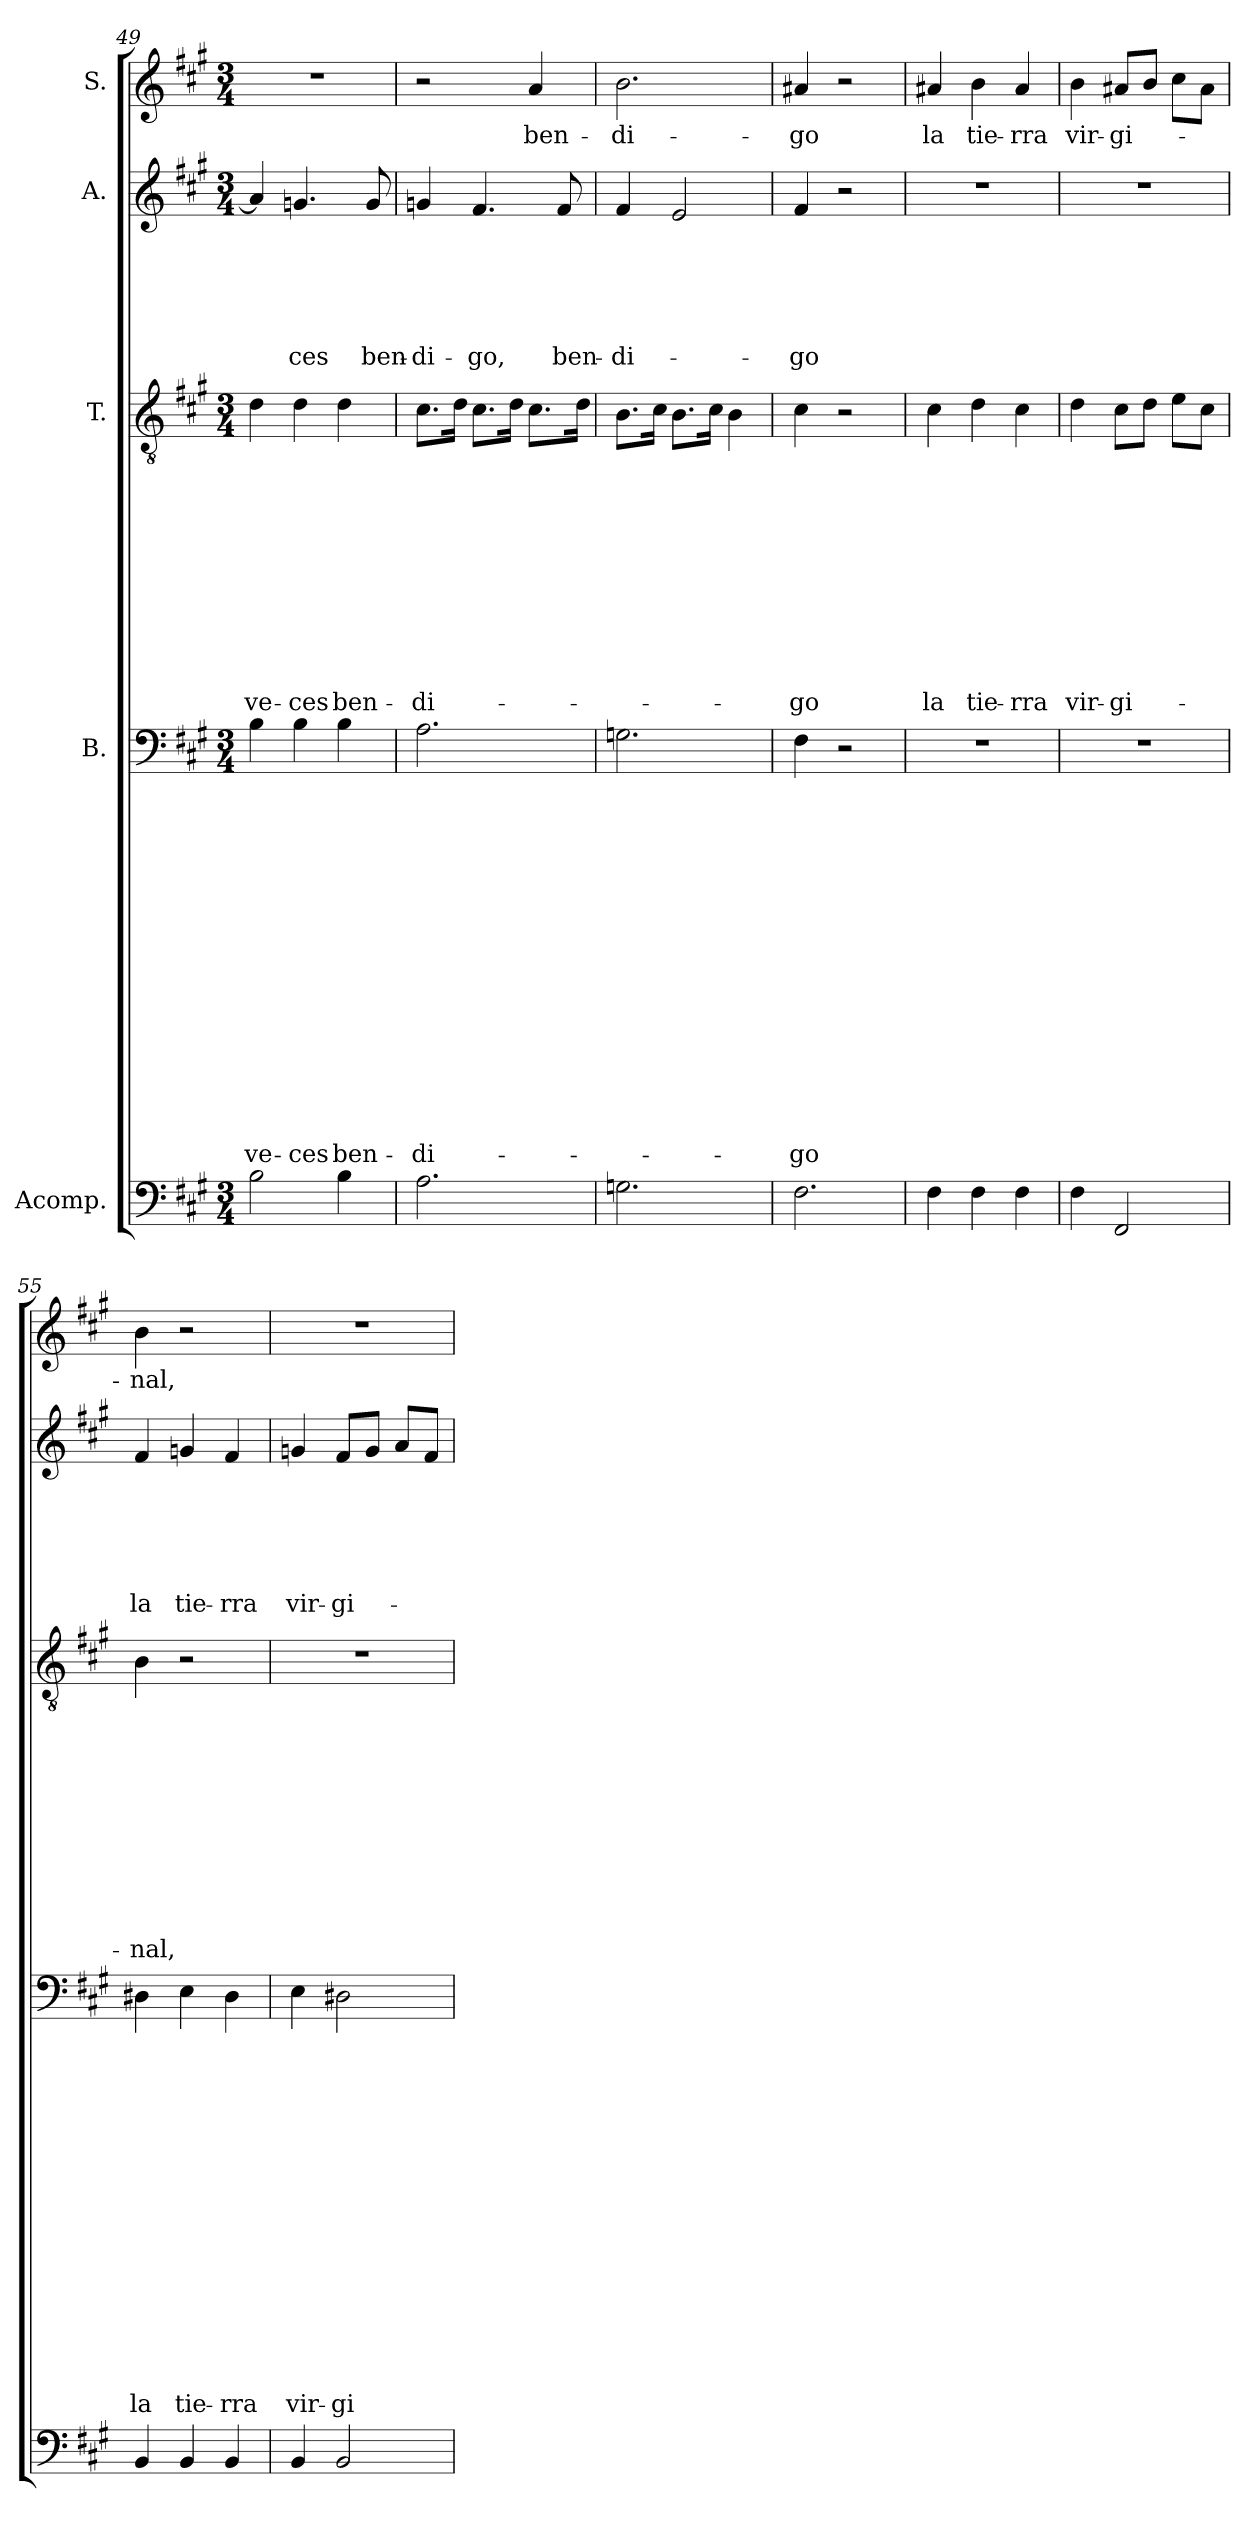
**kern	**kern	**text	**text	**text	**text	**text	**text	**text	**text	**text	**text	**text	**text	**text	**text	**text	**text	**kern	**text	**text	**text	**text	**text	**text	**text	**text	**text	**text	**text	**kern	**text	**text	**text	**text	**text	**text	**kern	**text
*part5	*part4	*part4	*part4	*part4	*part4	*part4	*part4	*part4	*part4	*part4	*part4	*part4	*part4	*part4	*part4	*part4	*part4	*part3	*part3	*part3	*part3	*part3	*part3	*part3	*part3	*part3	*part3	*part3	*part3	*part2	*part2	*part2	*part2	*part2	*part2	*part2	*part1	*part1
*staff5	*staff4	*staff4	*staff4	*staff4	*staff4	*staff4	*staff4	*staff4	*staff4	*staff4	*staff4	*staff4	*staff4	*staff4	*staff4	*staff4	*staff4	*staff3	*staff3	*staff3	*staff3	*staff3	*staff3	*staff3	*staff3	*staff3	*staff3	*staff3	*staff3	*staff2	*staff2	*staff2	*staff2	*staff2	*staff2	*staff2	*staff1	*staff1
*I"Acomp.	*I"B.	*	*	*	*	*	*	*	*	*	*	*	*	*	*	*	*	*I"T.	*	*	*	*	*	*	*	*	*	*	*	*I"A.	*	*	*	*	*	*	*I"S.	*
*clefF4	*clefF4	*	*	*	*	*	*	*	*	*	*	*	*	*	*	*	*	*clefGv2	*	*	*	*	*	*	*	*	*	*	*	*clefG2	*	*	*	*	*	*	*clefG2	*
*k[f#c#g#]	*k[f#c#g#]	*	*	*	*	*	*	*	*	*	*	*	*	*	*	*	*	*k[f#c#g#]	*	*	*	*	*	*	*	*	*	*	*	*k[f#c#g#]	*	*	*	*	*	*	*k[f#c#g#]	*
*A:	*A:	*	*	*	*	*	*	*	*	*	*	*	*	*	*	*	*	*A:	*	*	*	*	*	*	*	*	*	*	*	*A:	*	*	*	*	*	*	*A:	*
*M3/4	*M3/4	*	*	*	*	*	*	*	*	*	*	*	*	*	*	*	*	*M3/4	*	*	*	*	*	*	*	*	*	*	*	*M3/4	*	*	*	*	*	*	*M3/4	*
=49	=49	=49	=49	=49	=49	=49	=49	=49	=49	=49	=49	=49	=49	=49	=49	=49	=49	=49	=49	=49	=49	=49	=49	=49	=49	=49	=49	=49	=49	=49	=49	=49	=49	=49	=49	=49	=49	=49
!	!	!	!	!	!	!	!	!	!	!	!	!	!	!	!	!	!LO:LY:b	!	!	!	!	!	!	!	!	!	!	!	!LO:LY:b	!	!	!	!	!	!	!	!	!
2B\	4B\	.	.	.	.	.	.	.	.	.	.	.	.	.	.	.	ve-	4d\	.	.	.	.	.	.	.	.	.	.	ve-	4a/]	.	.	.	.	.	.	2.r	.
!	!	!	!	!	!	!	!	!	!	!	!	!	!	!	!	!	!LO:LY:b	!	!	!	!	!	!	!	!	!	!	!	!LO:LY:b	!	!	!	!	!	!	!LO:LY:b	!	!
.	4B\	.	.	.	.	.	.	.	.	.	.	.	.	.	.	.	-ces	4d\	.	.	.	.	.	.	.	.	.	.	-ces	4.gn/	.	.	.	.	.	-ces	.	.
!	!	!	!	!	!	!	!	!	!	!	!	!	!	!	!	!	!LO:LY:b	!	!	!	!	!	!	!	!	!	!	!	!LO:LY:b	!	!	!	!	!	!	!	!	!
4B\	4B\	.	.	.	.	.	.	.	.	.	.	.	.	.	.	.	ben-	4d\	.	.	.	.	.	.	.	.	.	.	ben-	.	.	.	.	.	.	.	.	.
!	!	!	!	!	!	!	!	!	!	!	!	!	!	!	!	!	!	!	!	!	!	!	!	!	!	!	!	!	!	!	!	!	!	!	!	!LO:LY:b	!	!
.	.	.	.	.	.	.	.	.	.	.	.	.	.	.	.	.	.	.	.	.	.	.	.	.	.	.	.	.	.	8g/	.	.	.	.	.	ben-	.	.
!!LO:PB:g=z
=50	=50	=50	=50	=50	=50	=50	=50	=50	=50	=50	=50	=50	=50	=50	=50	=50	=50	=50	=50	=50	=50	=50	=50	=50	=50	=50	=50	=50	=50	=50	=50	=50	=50	=50	=50	=50	=50	=50
!	!	!	!	!	!	!	!	!	!	!	!	!	!	!	!	!	!LO:LY:b	!	!	!	!	!	!	!	!	!	!	!	!LO:LY:b	!	!	!	!	!	!	!LO:LY:b	!	!
2.A\	2.A\	.	.	.	.	.	.	.	.	.	.	.	.	.	.	.	-di-	8.c#\L	.	.	.	.	.	.	.	.	.	.	-di-	4gn/	.	.	.	.	.	-di-	2r	.
.	.	.	.	.	.	.	.	.	.	.	.	.	.	.	.	.	.	16d\Jk	.	.	.	.	.	.	.	.	.	.	.	.	.	.	.	.	.	.	.	.
!	!	!	!	!	!	!	!	!	!	!	!	!	!	!	!	!	!	!	!	!	!	!	!	!	!	!	!	!	!	!	!	!	!	!	!	!LO:LY:b	!	!
.	.	.	.	.	.	.	.	.	.	.	.	.	.	.	.	.	.	8.c#\L	.	.	.	.	.	.	.	.	.	.	.	4.f#/	.	.	.	.	.	-go,	.	.
.	.	.	.	.	.	.	.	.	.	.	.	.	.	.	.	.	.	16d\Jk	.	.	.	.	.	.	.	.	.	.	.	.	.	.	.	.	.	.	.	.
!	!	!	!	!	!	!	!	!	!	!	!	!	!	!	!	!	!	!	!	!	!	!	!	!	!	!	!	!	!	!	!	!	!	!	!	!	!	!LO:LY:b
.	.	.	.	.	.	.	.	.	.	.	.	.	.	.	.	.	.	8.c#\L	.	.	.	.	.	.	.	.	.	.	.	.	.	.	.	.	.	.	4a/	ben-
!	!	!	!	!	!	!	!	!	!	!	!	!	!	!	!	!	!	!	!	!	!	!	!	!	!	!	!	!	!	!	!	!	!	!	!	!LO:LY:b	!	!
.	.	.	.	.	.	.	.	.	.	.	.	.	.	.	.	.	.	.	.	.	.	.	.	.	.	.	.	.	.	8f#/	.	.	.	.	.	ben-	.	.
.	.	.	.	.	.	.	.	.	.	.	.	.	.	.	.	.	.	16d\Jk	.	.	.	.	.	.	.	.	.	.	.	.	.	.	.	.	.	.	.	.
=51	=51	=51	=51	=51	=51	=51	=51	=51	=51	=51	=51	=51	=51	=51	=51	=51	=51	=51	=51	=51	=51	=51	=51	=51	=51	=51	=51	=51	=51	=51	=51	=51	=51	=51	=51	=51	=51	=51
!	!	!	!	!	!	!	!	!	!	!	!	!	!	!	!	!	!	!	!	!	!	!	!	!	!	!	!	!	!	!	!	!	!	!	!	!LO:LY:b	!	!LO:LY:b
2.Gn\	2.Gn\	.	.	.	.	.	.	.	.	.	.	.	.	.	.	.	.	8.B\L	.	.	.	.	.	.	.	.	.	.	.	4f#/	.	.	.	.	.	-di-	2.b\	-di-
.	.	.	.	.	.	.	.	.	.	.	.	.	.	.	.	.	.	16c#\Jk	.	.	.	.	.	.	.	.	.	.	.	.	.	.	.	.	.	.	.	.
.	.	.	.	.	.	.	.	.	.	.	.	.	.	.	.	.	.	8.B\L	.	.	.	.	.	.	.	.	.	.	.	2e/	.	.	.	.	.	.	.	.
.	.	.	.	.	.	.	.	.	.	.	.	.	.	.	.	.	.	16c#\Jk	.	.	.	.	.	.	.	.	.	.	.	.	.	.	.	.	.	.	.	.
.	.	.	.	.	.	.	.	.	.	.	.	.	.	.	.	.	.	4B\	.	.	.	.	.	.	.	.	.	.	.	.	.	.	.	.	.	.	.	.
=52	=52	=52	=52	=52	=52	=52	=52	=52	=52	=52	=52	=52	=52	=52	=52	=52	=52	=52	=52	=52	=52	=52	=52	=52	=52	=52	=52	=52	=52	=52	=52	=52	=52	=52	=52	=52	=52	=52
!	!	!	!	!	!	!	!	!	!	!	!	!	!	!	!	!	!LO:LY:b	!	!	!	!	!	!	!	!	!	!	!	!LO:LY:b	!	!	!	!	!	!	!LO:LY:b	!	!LO:LY:b
2.F#\	4F#\	.	.	.	.	.	.	.	.	.	.	.	.	.	.	.	-go	4c#\	.	.	.	.	.	.	.	.	.	.	-go	4f#/	.	.	.	.	.	-go	4a#X/	-go
.	2r	.	.	.	.	.	.	.	.	.	.	.	.	.	.	.	.	2r	.	.	.	.	.	.	.	.	.	.	.	2r	.	.	.	.	.	.	2r	.
=53	=53	=53	=53	=53	=53	=53	=53	=53	=53	=53	=53	=53	=53	=53	=53	=53	=53	=53	=53	=53	=53	=53	=53	=53	=53	=53	=53	=53	=53	=53	=53	=53	=53	=53	=53	=53	=53	=53
!	!	!	!	!	!	!	!	!	!	!	!	!	!	!	!	!	!	!	!	!	!	!	!	!	!	!	!	!	!LO:LY:b	!	!	!	!	!	!	!	!	!LO:LY:b
4F#\	2.r	.	.	.	.	.	.	.	.	.	.	.	.	.	.	.	.	4c#\	.	.	.	.	.	.	.	.	.	.	la	2.r	.	.	.	.	.	.	4a#X/	la
!	!	!	!	!	!	!	!	!	!	!	!	!	!	!	!	!	!	!	!	!	!	!	!	!	!	!	!	!	!LO:LY:b	!	!	!	!	!	!	!	!	!LO:LY:b
4F#\	.	.	.	.	.	.	.	.	.	.	.	.	.	.	.	.	.	4d\	.	.	.	.	.	.	.	.	.	.	tie-	.	.	.	.	.	.	.	4b\	tie-
!	!	!	!	!	!	!	!	!	!	!	!	!	!	!	!	!	!	!	!	!	!	!	!	!	!	!	!	!	!LO:LY:b	!	!	!	!	!	!	!	!	!LO:LY:b
4F#\	.	.	.	.	.	.	.	.	.	.	.	.	.	.	.	.	.	4c#\	.	.	.	.	.	.	.	.	.	.	-rra	.	.	.	.	.	.	.	4a#/	-rra
=54	=54	=54	=54	=54	=54	=54	=54	=54	=54	=54	=54	=54	=54	=54	=54	=54	=54	=54	=54	=54	=54	=54	=54	=54	=54	=54	=54	=54	=54	=54	=54	=54	=54	=54	=54	=54	=54	=54
!	!	!	!	!	!	!	!	!	!	!	!	!	!	!	!	!	!	!	!	!	!	!	!	!	!	!	!	!	!LO:LY:b	!	!	!	!	!	!	!	!	!LO:LY:b
4F#\	2.r	.	.	.	.	.	.	.	.	.	.	.	.	.	.	.	.	4d\	.	.	.	.	.	.	.	.	.	.	vir-	2.r	.	.	.	.	.	.	4b\	vir-
!	!	!	!	!	!	!	!	!	!	!	!	!	!	!	!	!	!	!	!	!	!	!	!	!	!	!	!	!	!LO:LY:b	!	!	!	!	!	!	!	!	!LO:LY:b
2FF#/	.	.	.	.	.	.	.	.	.	.	.	.	.	.	.	.	.	8c#\L	.	.	.	.	.	.	.	.	.	.	-gi-	.	.	.	.	.	.	.	8a#X/L	-gi-
.	.	.	.	.	.	.	.	.	.	.	.	.	.	.	.	.	.	8d\J	.	.	.	.	.	.	.	.	.	.	.	.	.	.	.	.	.	.	8b/J	.
.	.	.	.	.	.	.	.	.	.	.	.	.	.	.	.	.	.	8e\L	.	.	.	.	.	.	.	.	.	.	.	.	.	.	.	.	.	.	8cc#\L	.
.	.	.	.	.	.	.	.	.	.	.	.	.	.	.	.	.	.	8c#\J	.	.	.	.	.	.	.	.	.	.	.	.	.	.	.	.	.	.	8a#\J	.
=55	=55	=55	=55	=55	=55	=55	=55	=55	=55	=55	=55	=55	=55	=55	=55	=55	=55	=55	=55	=55	=55	=55	=55	=55	=55	=55	=55	=55	=55	=55	=55	=55	=55	=55	=55	=55	=55	=55
!	!	!	!	!	!	!	!	!	!	!	!	!	!	!	!	!	!LO:LY:b	!	!	!	!	!	!	!	!	!	!	!	!LO:LY:b	!	!	!	!	!	!	!LO:LY:b	!	!LO:LY:b
4BB/	4D#X\	.	.	.	.	.	.	.	.	.	.	.	.	.	.	.	la	4B\	.	.	.	.	.	.	.	.	.	.	-nal,	4f#/	.	.	.	.	.	la	4b\	-nal,
!	!	!	!	!	!	!	!	!	!	!	!	!	!	!	!	!	!LO:LY:b	!	!	!	!	!	!	!	!	!	!	!	!	!	!	!	!	!	!	!LO:LY:b	!	!
4BB/	4E\	.	.	.	.	.	.	.	.	.	.	.	.	.	.	.	tie-	2r	.	.	.	.	.	.	.	.	.	.	.	4gn/	.	.	.	.	.	tie-	2r	.
!	!	!	!	!	!	!	!	!	!	!	!	!	!	!	!	!	!LO:LY:b	!	!	!	!	!	!	!	!	!	!	!	!	!	!	!	!	!	!	!LO:LY:b	!	!
4BB/	4D#\	.	.	.	.	.	.	.	.	.	.	.	.	.	.	.	-rra	.	.	.	.	.	.	.	.	.	.	.	.	4f#/	.	.	.	.	.	-rra	.	.
!!LO:LB:g=z
=56	=56	=56	=56	=56	=56	=56	=56	=56	=56	=56	=56	=56	=56	=56	=56	=56	=56	=56	=56	=56	=56	=56	=56	=56	=56	=56	=56	=56	=56	=56	=56	=56	=56	=56	=56	=56	=56	=56
!	!	!	!	!	!	!	!	!	!	!	!	!	!	!	!	!	!LO:LY:b	!	!	!	!	!	!	!	!	!	!	!	!	!	!	!	!	!	!	!LO:LY:b	!	!
4BB/	4E\	.	.	.	.	.	.	.	.	.	.	.	.	.	.	.	vir-	2.r	.	.	.	.	.	.	.	.	.	.	.	4gn/	.	.	.	.	.	vir-	2.r	.
!	!	!	!	!	!	!	!	!	!	!	!	!	!	!	!	!	!LO:LY:b	!	!	!	!	!	!	!	!	!	!	!	!	!	!	!	!	!	!	!LO:LY:b	!	!
2BB/	2D#X\	.	.	.	.	.	.	.	.	.	.	.	.	.	.	.	-gi-	.	.	.	.	.	.	.	.	.	.	.	.	8f#/L	.	.	.	.	.	-gi-	.	.
.	.	.	.	.	.	.	.	.	.	.	.	.	.	.	.	.	.	.	.	.	.	.	.	.	.	.	.	.	.	8g/J	.	.	.	.	.	.	.	.
.	.	.	.	.	.	.	.	.	.	.	.	.	.	.	.	.	.	.	.	.	.	.	.	.	.	.	.	.	.	8a/L	.	.	.	.	.	.	.	.
.	.	.	.	.	.	.	.	.	.	.	.	.	.	.	.	.	.	.	.	.	.	.	.	.	.	.	.	.	.	8f#/J	.	.	.	.	.	.	.	.
=	=	=	=	=	=	=	=	=	=	=	=	=	=	=	=	=	=	=	=	=	=	=	=	=	=	=	=	=	=	=	=	=	=	=	=	=	=	=
*-	*-	*-	*-	*-	*-	*-	*-	*-	*-	*-	*-	*-	*-	*-	*-	*-	*-	*-	*-	*-	*-	*-	*-	*-	*-	*-	*-	*-	*-	*-	*-	*-	*-	*-	*-	*-	*-	*-
